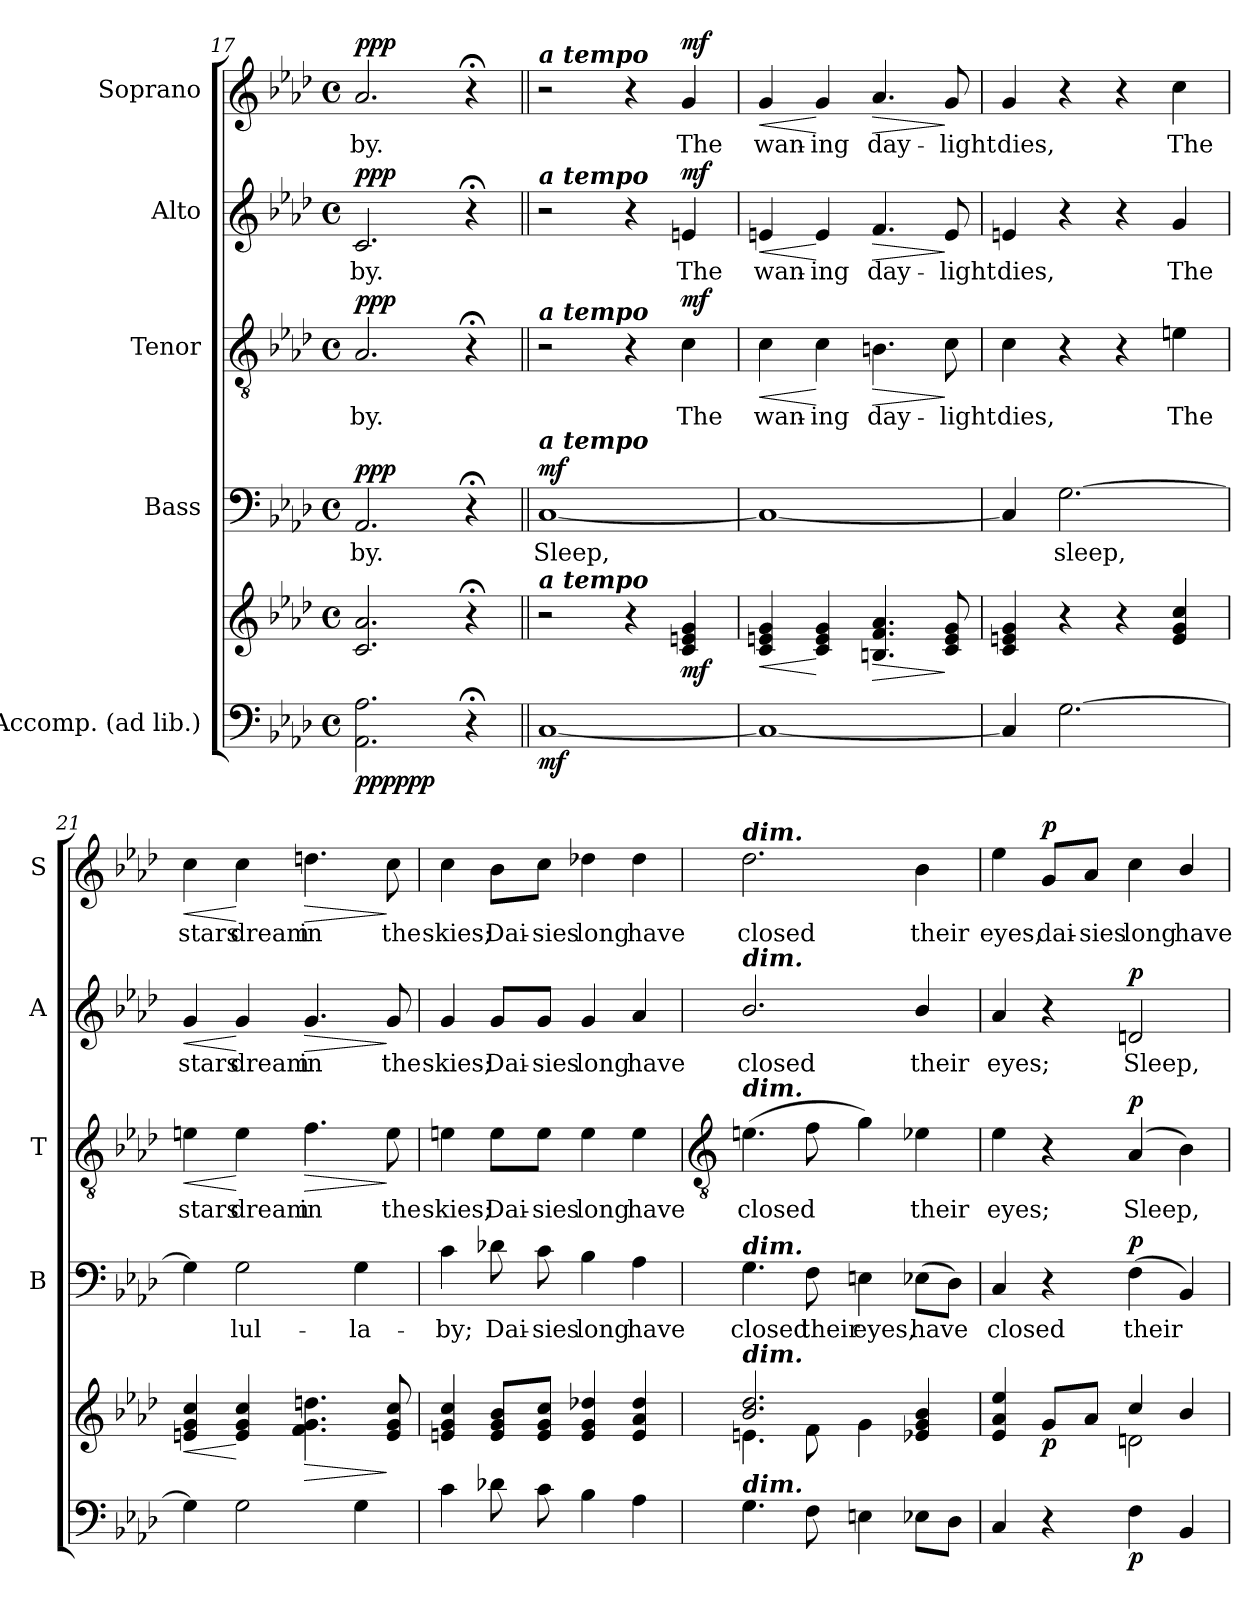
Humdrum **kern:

**kern	**kern	**dynam	**kern	**text	**dynam	**kern	**text	**dynam	**kern	**text	**dynam	**kern	**text	**dynam
*part5	*part5	*part5	*part4	*part4	*part4	*part3	*part3	*part3	*part2	*part2	*part2	*part1	*part1	*part1
*staff6	*staff5	*staff5/6	*staff4	*staff4	*staff4	*staff3	*staff3	*staff3	*staff2	*staff2	*staff2	*staff1	*staff1	*staff1
*I"Accomp. (ad lib.)	*	*	*I"Bass	*	*	*I"Tenor	*	*	*I"Alto	*	*	*I"Soprano	*	*
*	*	*	*I'B	*	*	*I'T	*	*	*I'A	*	*	*I'S	*	*
!!LO:LB:g=z
*clefF4	*clefG2	*	*clefF4	*	*	*clefGv2	*	*	*clefG2	*	*	*clefG2	*	*
*k[b-e-a-d-]	*k[b-e-a-d-]	*	*k[b-e-a-d-]	*	*	*k[b-e-a-d-]	*	*	*k[b-e-a-d-]	*	*	*k[b-e-a-d-]	*	*
*A-:	*A-:	*	*A-:	*	*	*A-:	*	*	*A-:	*	*	*A-:	*	*
*M4/4	*M4/4	*	*M4/4	*	*	*M4/4	*	*	*M4/4	*	*	*M4/4	*	*
*met(c)	*met(c)	*	*met(c)	*	*	*met(c)	*	*	*met(c)	*	*	*met(c)	*	*
=17	=17	=17	=17	=17	=17	=17	=17	=17	=17	=17	=17	=17	=17	=17
!	!	!LO:DY:b=2	!	!LO:LY:b	!	!	!LO:LY:b	!	!	!LO:LY:b	!	!	!LO:LY:b	!
!	!	!LO:DY:n=1:b	!	!	!LO:DY:b	!	!	!LO:DY:b	!	!	!LO:DY:b	!	!	!LO:DY:b
2.AA- 2.A-	2.c 2.a-	ppp ppp	2.AA-	-by.	ppp	2.A-	-by.	ppp	2.c	-by.	ppp	2.a-	-by.	ppp
4r;<	4r;<	.	4r;<	.	.	4r;<	.	.	4r;<	.	.	4r;<	.	.
=18||	=18||	=18||	=18||	=18||	=18||	=18||	=18||	=18||	=18||	=18||	=18||	=18||	=18||	=18||
!	!	!	!	!	!	!	!	!	!	!	!	!LO:TX:a:Bi:t=a tempo	!	!
!	!	!	!	!	!	!	!	!	!LO:TX:a:Bi:t=a tempo	!	!	!	!	!
!	!	!	!	!	!	!LO:TX:a:Bi:t=a tempo	!	!	!	!	!	!	!	!
!	!	!	!LO:TX:a:Bi:t=a tempo	!	!	!	!	!	!	!	!	!	!	!
!	!LO:TX:a:Bi:t=a tempo	!	!	!	!	!	!	!	!	!	!	!	!	!
!	!	!LO:DY:b=2	!	!LO:LY:b	!LO:DY:b	!	!	!	!	!	!	!	!	!
[1C/	2r	mf	[1C	Sleep,	mf	2r	.	.	2r	.	.	2r	.	.
.	4r	.	.	.	.	4r	.	.	4r	.	.	4r	.	.
!	!	!LO:DY:b	!	!	!	!	!LO:LY:b	!LO:DY:b	!	!LO:LY:b	!LO:DY:b	!	!LO:LY:b	!LO:DY:b
.	4c/ 4en/ 4g/	mf	.	.	.	4c\	The	mf	4en/	The	mf	4g/	The	mf
=19	=19	=19	=19	=19	=19	=19	=19	=19	=19	=19	=19	=19	=19	=19
!	!	!LO:HP:b	!	!	!	!	!LO:LY:b	!LO:HP:b	!	!LO:LY:b	!LO:HP:b	!	!LO:LY:b	!LO:HP:b
1C_	4c 4en 4g	<	1C_	.	.	4c	wan-	<	4en	wan-	<	4g	wan-	<
!	!	!	!	!	!	!	!LO:LY:b	!	!	!LO:LY:b	!	!	!LO:LY:b	!
.	4c 4e 4g	[	.	.	.	4c	-ing	[	4e	-ing	[	4g	-ing	[
!	!	!LO:HP:b	!	!	!	!	!LO:LY:b	!LO:HP:b	!	!LO:LY:b	!LO:HP:b	!	!LO:LY:b	!LO:HP:b
.	4.Bn 4.f 4.a-	>	.	.	.	4.Bn	day-	>	4.f	day-	>	4.a-	day-	>
!	!	!	!	!	!	!	!LO:LY:b	!	!	!LO:LY:b	!	!	!LO:LY:b	!
.	8c 8e 8g	]	.	.	.	8c	-light	]	8e	-light	]	8g	-light	]
=20	=20	=20	=20	=20	=20	=20	=20	=20	=20	=20	=20	=20	=20	=20
!	!	!	!	!	!	!	!LO:LY:b	!	!	!LO:LY:b	!	!	!LO:LY:b	!
4C]	4c 4en 4g	.	4C]	.	.	4c	dies,	.	4en	dies,	.	4g	dies,	.
!	!	!	!	!LO:LY:b	!	!	!	!	!	!	!	!	!	!
[2.G	4r	.	[2.G	sleep,	.	4r	.	.	4r	.	.	4r	.	.
.	4r	.	.	.	.	4r	.	.	4r	.	.	4r	.	.
!	!	!	!	!	!	!	!LO:LY:b	!	!	!LO:LY:b	!	!	!LO:LY:b	!
.	4e 4g 4cc	.	.	.	.	4en	The	.	4g	The	.	4cc	The	.
=21	=21	=21	=21	=21	=21	=21	=21	=21	=21	=21	=21	=21	=21	=21
!	!	!LO:HP:b	!	!	!	!	!LO:LY:b	!LO:HP:b	!	!LO:LY:b	!LO:HP:b	!	!LO:LY:b	!LO:HP:b
4G]	4en 4g 4cc	<	4G]	.	.	4en	stars	<	4g	stars	<	4cc	stars	<
!	!	!	!	!LO:LY:b	!	!	!LO:LY:b	!	!	!LO:LY:b	!	!	!LO:LY:b	!
2G	4e 4g 4cc	[	2G	lul-	.	4e	dream	[	4g	dream	[	4cc	dream	[
!	!	!LO:HP:b	!	!	!	!	!LO:LY:b	!LO:HP:b	!	!LO:LY:b	!LO:HP:b	!	!LO:LY:b	!LO:HP:b
.	4.f\ 4.g\ 4.ddn\	>	.	.	.	4.f\	in	>	4.g/	in	>	4.ddn\	in	>
!	!	!	!	!LO:LY:b	!	!	!	!	!	!	!	!	!	!
4G	.	.	4G	-la-	.	.	.	.	.	.	.	.	.	.
!	!	!	!	!	!	!	!LO:LY:b	!	!	!LO:LY:b	!	!	!LO:LY:b	!
.	8e 8g 8cc	]	.	.	.	8e	the	]	8g	the	]	8cc	the	]
=22	=22	=22	=22	=22	=22	=22	=22	=22	=22	=22	=22	=22	=22	=22
!	!	!	!	!LO:LY:b	!	!	!LO:LY:b	!	!	!LO:LY:b	!	!	!LO:LY:b	!
4c	4en 4g 4cc	.	4c	-by;	.	4en	skies;	.	4g	skies;	.	4cc	skies;	.
!	!	!	!	!LO:LY:b	!	!	!LO:LY:b	!	!	!LO:LY:b	!	!	!LO:LY:b	!
8d-X	8e 8g 8b-L	.	8d-X	Dai-	.	8e\L	Dai-	.	8g/L	Dai-	.	8b-\L	Dai-	.
!	!	!	!	!LO:LY:b	!	!	!LO:LY:b	!	!	!LO:LY:b	!	!	!LO:LY:b	!
8c	8e 8g 8ccJ	.	8c	-sies	.	8e\J	-sies	.	8g/J	-sies	.	8cc\J	-sies	.
!	!	!	!	!LO:LY:b	!	!	!LO:LY:b	!	!	!LO:LY:b	!	!	!LO:LY:b	!
4B-	4e 4g 4dd-X	.	4B-	long	.	4e	long	.	4g	long	.	4dd-X	long	.
!	!	!	!	!LO:LY:b	!	!	!LO:LY:b	!	!	!LO:LY:b	!	!	!LO:LY:b	!
4A-	4e 4a- 4dd-	.	4A-	have	.	4e	have	.	4a-	have	.	4dd-	have	.
!!LO:LB:g=z
=23	=23	=23	=23	=23	=23	=23	=23	=23	=23	=23	=23	=23	=23	=23
*	*	*	*	*	*	*clefGv2	*	*	*	*	*	*	*	*
*	*^	*	*	*	*	*	*	*	*	*	*	*	*	*
!	!	!	!	!	!	!	!	!	!	!	!	!	!LO:TX:a:Bi:t=dim.	!	!
!	!	!	!	!	!	!	!	!	!	!LO:TX:a:Bi:t=dim.	!	!	!	!	!
!	!	!	!	!	!	!	!LO:TX:a:Bi:t=dim.	!	!	!	!	!	!	!	!
!	!	!	!	!LO:TX:a:Bi:t=dim.	!	!	!	!	!	!	!	!	!	!	!
!	!LO:TX:a:Bi:t=dim.	!	!	!	!	!	!	!	!	!	!	!	!	!	!
!LO:TX:a:Bi:t=dim.	!	!	!	!	!	!	!	!	!	!	!	!	!	!	!
!	!	!	!	!	!LO:LY:b	!	!	!LO:LY:b	!	!	!LO:LY:b	!	!	!LO:LY:b	!
4.G	2.b-/ 2.dd-/	4.en\	.	4.G	closed	.	(>4.en	closed	.	2.b-/	closed	.	2.dd-	closed	.
!	!	!	!	!	!LO:LY:b	!	!	!	!	!	!	!	!	!	!
8F	.	8f\	.	8F	their	.	8f	.	.	.	.	.	.	.	.
!	!	!	!	!	!LO:LY:b	!	!	!	!	!	!	!	!	!	!
4En	.	4g\	.	4En	eyes,	.	4g)	.	.	.	.	.	.	.	.
!	!	!	!	!	!LO:LY:b	!	!	!LO:LY:b	!	!	!LO:LY:b	!	!	!LO:LY:b	!
8E-XL	4e-X 4g 4b-	4ryy	.	(>8E-XL	have	.	4e-X	their	.	4b-/	their	.	4b-	their	.
8D-J	.	.	.	8D-J)	.	.	.	.	.	.	.	.	.	.	.
=24	=24	=24	=24	=24	=24	=24	=24	=24	=24	=24	=24	=24	=24	=24	=24
!	!	!	!	!	!LO:LY:b	!	!	!LO:LY:b	!	!	!LO:LY:b	!	!	!LO:LY:b	!
4C	4e- 4a- 4ee-	2ryy	.	4C	closed	.	4e-	eyes;	.	4a-	eyes;	.	4ee-	eyes,	.
!	!	!	!LO:DY:b	!	!	!	!	!	!	!	!	!	!	!LO:LY:b	!LO:DY:b
4r	8gL	.	p	4r	.	.	4r	.	.	4r	.	.	8g/L	dai-	p
!	!	!	!	!	!	!	!	!	!	!	!	!	!	!LO:LY:b	!
.	8a-J	.	.	.	.	.	.	.	.	.	.	.	8a-/J	-sies	.
!	!	!	!LO:DY:b=2	!	!LO:LY:b	!LO:DY:b	!	!LO:LY:b	!LO:DY:b	!	!LO:LY:b	!LO:DY:b	!	!LO:LY:b	!
4F	4cc/	2dn\	p	(<4F	their	p	(<4A-	Sleep,	p	2dn	Sleep,	p	4cc	long	.
!	!	!	!	!	!	!	!	!	!	!	!	!	!	!LO:LY:b	!
4BB-	4b-/	.	.	4BB-)	.	.	4B-)	.	.	.	.	.	4b-/	have	.
*	*v	*v	*	*	*	*	*	*	*	*	*	*	*	*	*
=	=	=	=	=	=	=	=	=	=	=	=	=	=	=
*-	*-	*-	*-	*-	*-	*-	*-	*-	*-	*-	*-	*-	*-	*-
